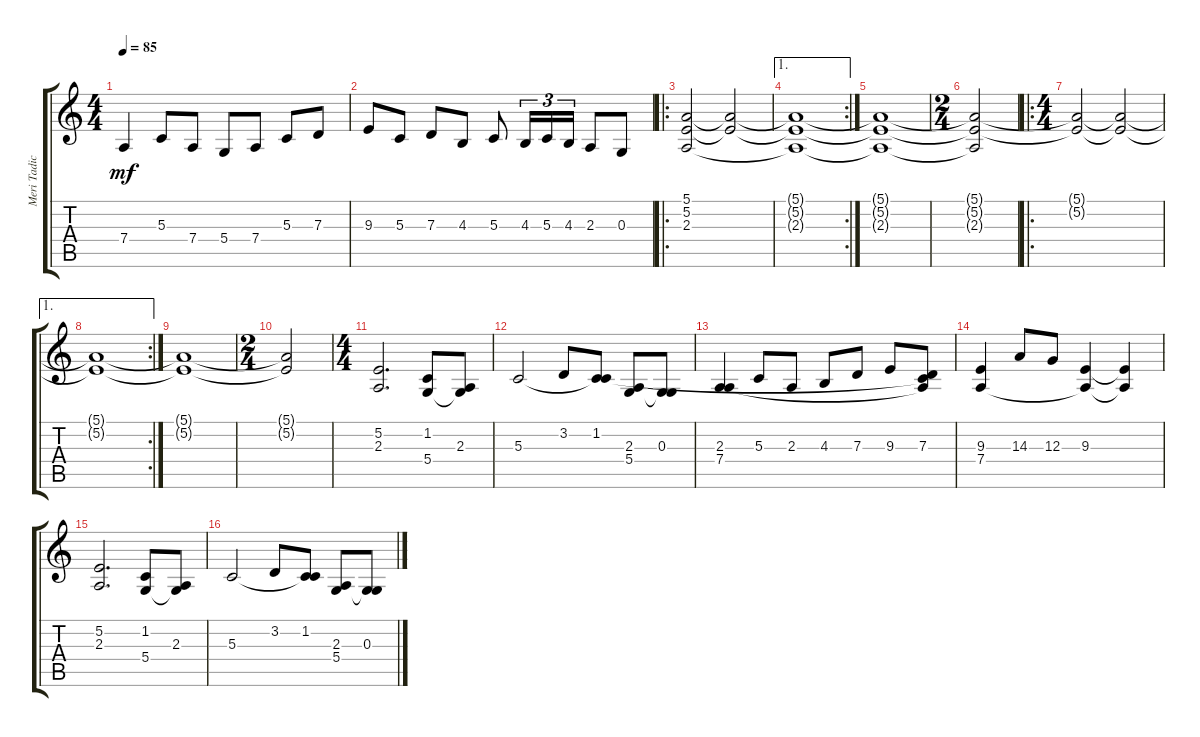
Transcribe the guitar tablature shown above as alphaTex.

\track ("Meri Tadic and Anna Murphy" "Meri Tadic") {instrument fiddle}
\staff {score tabs}
\tuning (E4 B3 G3 D3 A2 E2) {hide}
\ts (4 4)
\tempo 85
\clef g2
\ks c
7.4.4{dy mf} 5.3.8 7.4.8 5.4.8 7.4.8 5.3.8 7.3.8 |
9.3.8 5.3.8 7.3.8 4.3.8 5.3.8 4.3.16{tu (3 2)} 5.3.16{tu (3 2)} 4.3.16{tu (3 2)} 2.3.8 0.3.8 |
\ro
(5.1 5.2 2.3).2 (5.1{t} 5.2{t}).2 |
\ae 1
\rc 2
(5.1{t} 5.2{t} 2.3{t}).1 |
(5.1{t} 5.2{t} 2.3{t}).1 |
\ts (2 4)
(5.1{t} 5.2{t} 2.3{t}).2 |
\ro
\ts (4 4)
(5.1{t} 5.2{t}).2 (5.1{t} 5.2{t}).2 |
\ae 1
\rc 2
(5.1{t} 5.2{t}).1 |
(5.1{t} 5.2{t}).1 |
\ts (2 4)
(5.1{t} 5.2{t}).2 |
\ts (4 4)
(5.2 2.3).2{d} (1.2 5.4).8 (2.3 5.4{t}).8 |
5.3.2 3.2.8 (1.2 5.3{t}).8 (2.3 5.4).8 (0.3 5.4{t}).8 |
(2.3 7.4).4 5.3.8 2.3.8 4.3.8 7.3.8 9.3.8 (1.2{t} 7.3 7.4{t}).8 |
(9.3 7.4).4 14.3.8 12.3.8 (9.3 7.4{t}).4 (9.3{t} 7.4{t}).4 |
(5.2 2.3).2{d} (1.2 5.4).8 (2.3 5.4{t}).8 |
5.3.2 3.2.8 (1.2 5.3{t}).8 (2.3 5.4).8 (0.3 5.4{t}).8
